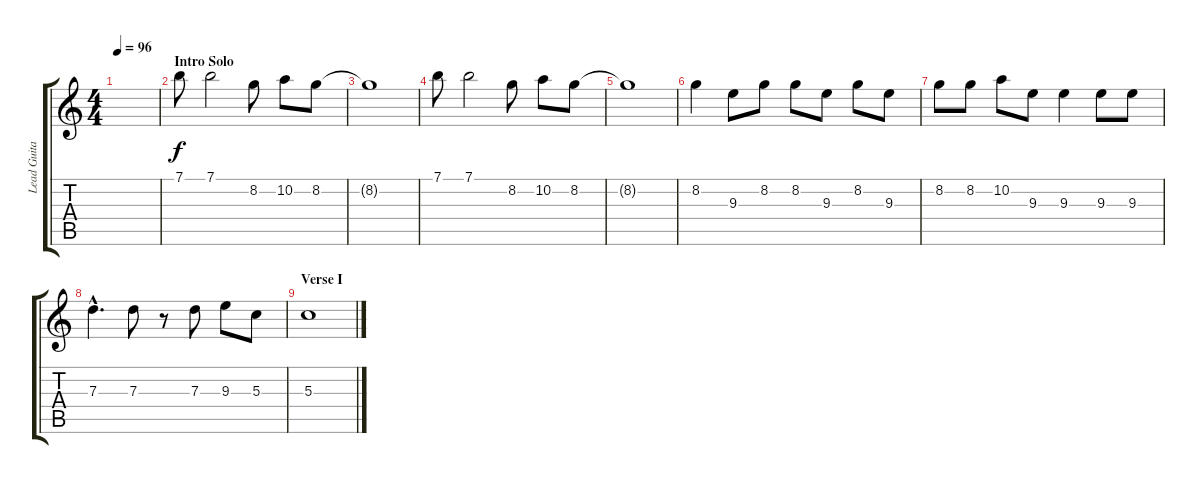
\track ("Lead Guitar" "Lead Guita") {instrument overdrivenguitar}
\staff {score tabs}
\tuning (E4 B3 G3 D3 A2 E2) {hide}
\ts (4 4)
\tempo 96
\clef g2
\ks c
|
\section ("" "Intro Solo")
7.1.8 7.1.2 8.2.8 10.2.8 8.2.8 |
8.2{t}.1 |
7.1.8 7.1.2 8.2.8 10.2.8 8.2.8 |
8.2{t}.1 |
8.2.4 9.3.8 8.2.8 8.2.8 9.3.8 8.2.8 9.3.8 |
8.2.8 8.2.8 10.2.8 9.3.8 9.3.4 9.3.8 9.3.8 |
7.3{hac}.4{d} 7.3.8 r.8 7.3.8 9.3.8 5.3.8 |
\section ("" "Verse I")
5.3.1
